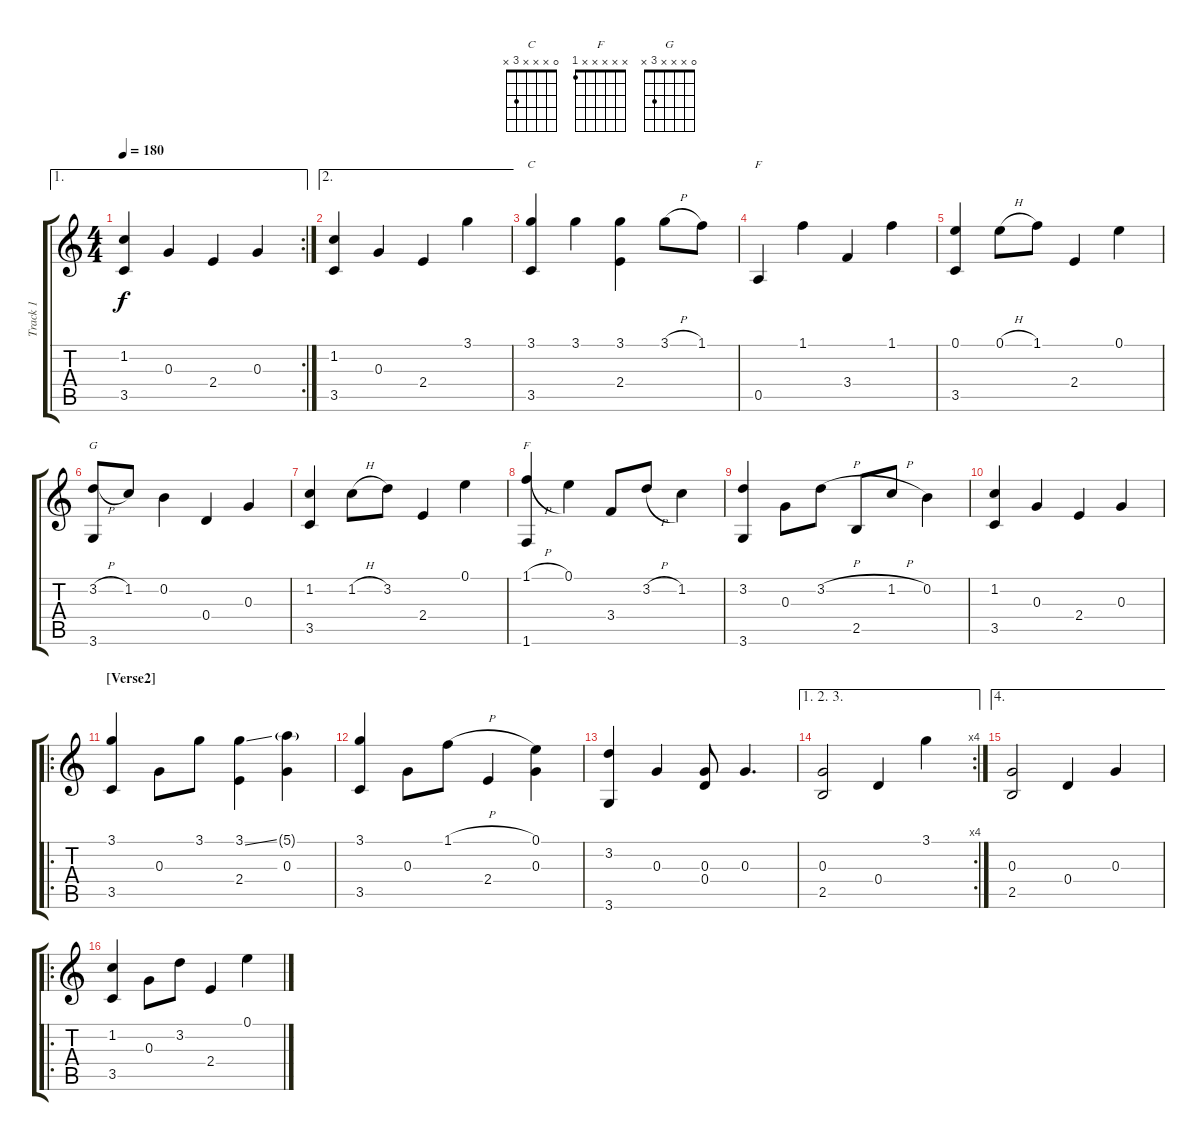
\track ("Track 1" "Track 1") {instrument acousticguitarsteel}
\staff {score tabs}
\tuning (E4 B3 G3 D3 A2 E2) {hide}
\chord ("C" 0 x x x 3 x)
\chord ("F" x x x x 0 x)
\chord ("G" 0 x x x 3 x)
\chord ("F" x x x x x 1)
\ae 1
\rc 2
\ts (4 4)
\tempo 180
\clef g2
\ks c
(1.2 3.5).4{dy f} 0.3.4 2.4.4 0.3.4 |
\ae 2
(1.2 3.5).4 0.3.4 2.4.4 3.1.4 |
\section ("" "")
(3.1 3.5).4{ch "C"} 3.1.4 (3.1 2.4).4 3.1{h}.8 1.1.8 |
0.5.4{ch "F"} 1.1.4 3.4.4 1.1.4 |
(0.1 3.5).4 0.1{h}.8 1.1.8 2.4.4 0.1.4 |
(3.2{h} 3.6).8{ch "G"} 1.2.8 0.2.4 0.4.4 0.3.4 |
(1.2 3.5).4 1.2{h}.8 3.2.8 2.4.4 0.1.4 |
(1.1{h} 1.6).4{ch "F"} 0.1.4 3.4.8 3.2{h}.8 1.2.4 |
(3.2 3.6).4 0.3.8 3.2{h}.8 2.5.8 1.2{h}.8 0.2.4 |
(1.2 3.5).4 0.3.4 2.4.4 0.3.4 |
\ro
\section ("" "[Verse2]")
(3.1 3.5).4 0.3.8 3.1.8 (3.1{ss} 2.4).4 (5.1{g} 0.3).4 |
(3.1 3.5).4 0.3.8 1.1{h}.8 2.4.4 (0.1 0.3).4 |
(3.2 3.6).4 0.3.4 (0.3 0.4).8 0.3.4{d} |
\ae (1 2 3)
\rc 4
(0.3 2.5).2 0.4.4 3.1.4 |
\ae 4
(0.3 2.5).2 0.4.4 0.3.4 |
\ro
(1.2 3.5).4 0.3.8 3.2.8 2.4.4 0.1.4
